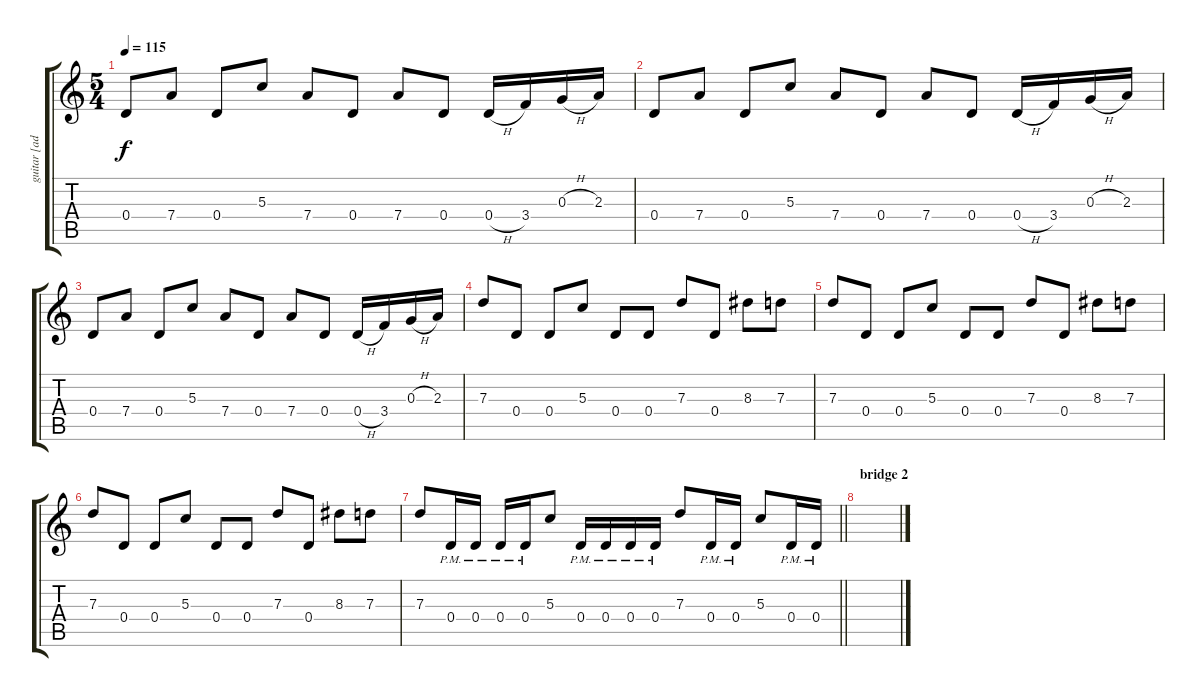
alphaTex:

\track ("guitar [adam jones]" "guitar [ad") {instrument distortionguitar}
\staff {score tabs}
\tuning (E4 B3 G3 D3 A2 D2) {hide}
\ts (5 4)
\tempo 115
\clef g2
\ks c
0.4.8{dy f} 7.4.8 0.4.8 5.3.8 7.4.8 0.4.8 7.4.8 0.4.8 0.4{h}.16 3.4.16 0.3{h}.16 2.3.16 |
0.4.8 7.4.8 0.4.8 5.3.8 7.4.8 0.4.8 7.4.8 0.4.8 0.4{h}.16 3.4.16 0.3{h}.16 2.3.16 |
0.4.8 7.4.8 0.4.8 5.3.8 7.4.8 0.4.8 7.4.8 0.4.8 0.4{h}.16 3.4.16 0.3{h}.16 2.3.16 |
7.3.8 0.4.8 0.4.8 5.3.8 0.4.8 0.4.8 7.3.8 0.4.8 8.3.8 7.3.8 |
7.3.8 0.4.8 0.4.8 5.3.8 0.4.8 0.4.8 7.3.8 0.4.8 8.3.8 7.3.8 |
7.3.8 0.4.8 0.4.8 5.3.8 0.4.8 0.4.8 7.3.8 0.4.8 8.3.8 7.3.8 |
\barLineRight lightlight
7.3.8 0.4{pm}.16 0.4{pm}.16 0.4{pm}.16 0.4{pm}.16 5.3.8 0.4{pm}.16 0.4{pm}.16 0.4{pm}.16 0.4{pm}.16 7.3.8 0.4{pm}.16 0.4{pm}.16 5.3.8 0.4{pm}.16 0.4{pm}.16 |
\section ("" "bridge 2")
